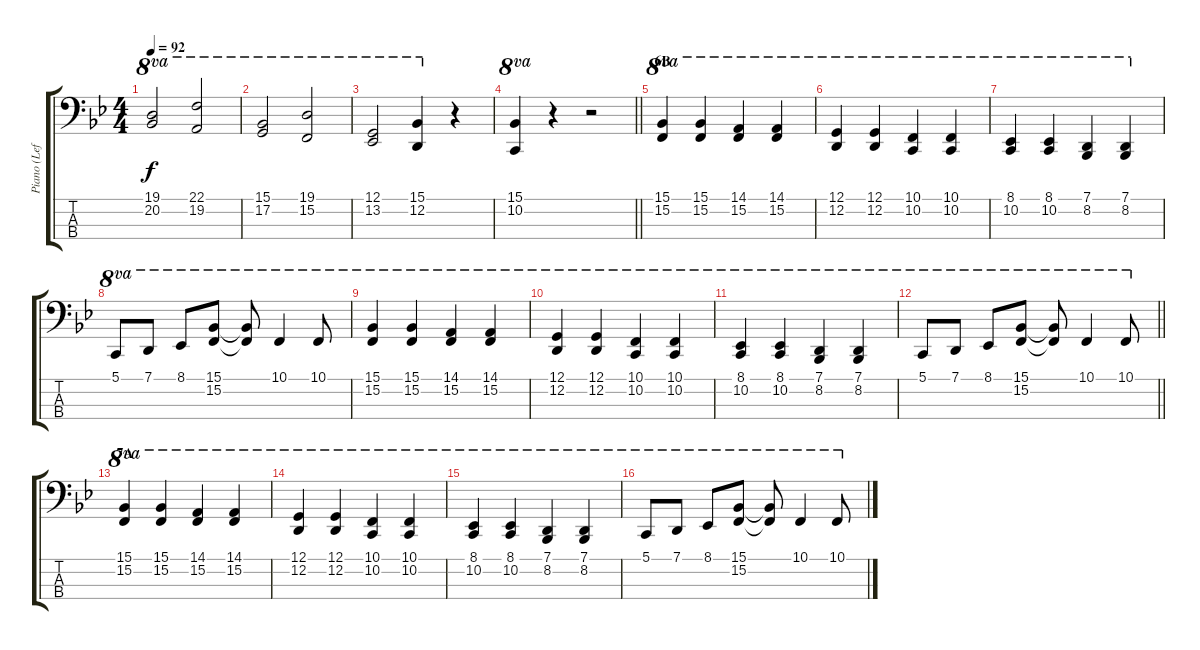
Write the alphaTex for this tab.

\track ("Piano (Left Hand)" "Piano (Lef") {instrument acousticgrandpiano}
\staff {score tabs}
\tuning (G2 D2 A1 E1) {hide}
\ts (4 4)
\tempo 92
\clef f4
\ks bb
(19.1 20.2).2{ot 8va dy f} (22.1 19.2).2{ot 8va} |
(15.1 17.2).2{ot 8va} (19.1 15.2).2{ot 8va} |
(12.1 13.2).2{ot 8va} (15.1 12.2).4{ot 8va} r.4 |
\barLineRight lightlight
(15.1 10.2).4{ot 8va} r.4 r.2 |
\section ("" "6B")
(15.1 15.2).4{ot 8va} (15.1 15.2).4{ot 8va} (14.1 15.2).4{ot 8va} (14.1 15.2).4{ot 8va} |
(12.1 12.2).4{ot 8va} (12.1 12.2).4{ot 8va} (10.1 10.2).4{ot 8va} (10.1 10.2).4{ot 8va} |
(8.1 10.2).4{ot 8va} (8.1 10.2).4{ot 8va} (7.1 8.2).4{ot 8va} (7.1 8.2).4{ot 8va} |
5.1.8{ot 8va} 7.1.8{ot 8va} 8.1.8{ot 8va} (15.1 15.2).8{ot 8va} (15.1{t} 15.2{t}).8{ot 8va} 10.1.4{ot 8va} 10.1.8{ot 8va} |
(15.1 15.2).4{ot 8va} (15.1 15.2).4{ot 8va} (14.1 15.2).4{ot 8va} (14.1 15.2).4{ot 8va} |
(12.1 12.2).4{ot 8va} (12.1 12.2).4{ot 8va} (10.1 10.2).4{ot 8va} (10.1 10.2).4{ot 8va} |
(8.1 10.2).4{ot 8va} (8.1 10.2).4{ot 8va} (7.1 8.2).4{ot 8va} (7.1 8.2).4{ot 8va} |
\barLineRight lightlight
5.1.8{ot 8va} 7.1.8{ot 8va} 8.1.8{ot 8va} (15.1 15.2).8{ot 8va} (15.1{t} 15.2{t}).8{ot 8va} 10.1.4{ot 8va} 10.1.8{ot 8va} |
\section ("" "7A")
(15.1 15.2).4{ot 8va} (15.1 15.2).4{ot 8va} (14.1 15.2).4{ot 8va} (14.1 15.2).4{ot 8va} |
(12.1 12.2).4{ot 8va} (12.1 12.2).4{ot 8va} (10.1 10.2).4{ot 8va} (10.1 10.2).4{ot 8va} |
(8.1 10.2).4{ot 8va} (8.1 10.2).4{ot 8va} (7.1 8.2).4{ot 8va} (7.1 8.2).4{ot 8va} |
5.1.8{ot 8va} 7.1.8{ot 8va} 8.1.8{ot 8va} (15.1 15.2).8{ot 8va} (15.1{t} 15.2{t}).8{ot 8va} 10.1.4{ot 8va} 10.1.8{ot 8va}
